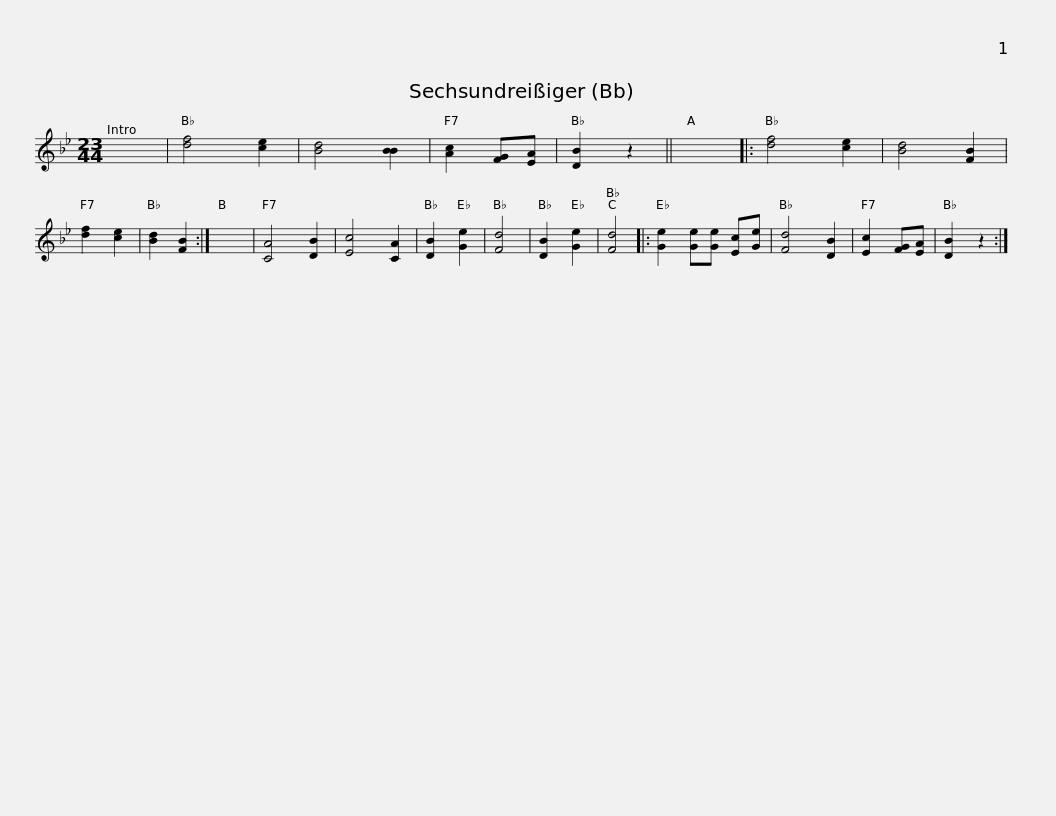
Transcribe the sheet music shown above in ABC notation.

X:1
L:1/8
M:23/44
I:linebreak $
K:Bb
V:1 treble
V:1
 x17/4 | [df]4 [ce]2 | [Bd]4 [BB]2 | [Ac]2 [FG][EA] | [DB]2 z2 || %5
 x17/4 |: [df]4 [ce]2 | [Bd]4 [FB]2 | [df]2 [ce]2 | [Bd]2 [FB]2 :| %10
 x17/4 | [CA]4 [DB]2 | [Ec]4 [CA]2 | [DB]2 [Ge]2 | [Fd]4 |$ %15
 [DB]2 [Ge]2 | [Fd]4 |: [Ge]2 [Ge][Ge] [Ec][Ge] | [Fd]4 [DB]2 | [Ec]2 [FG][EA] | %20
 [DB]2 z2 :| %21
